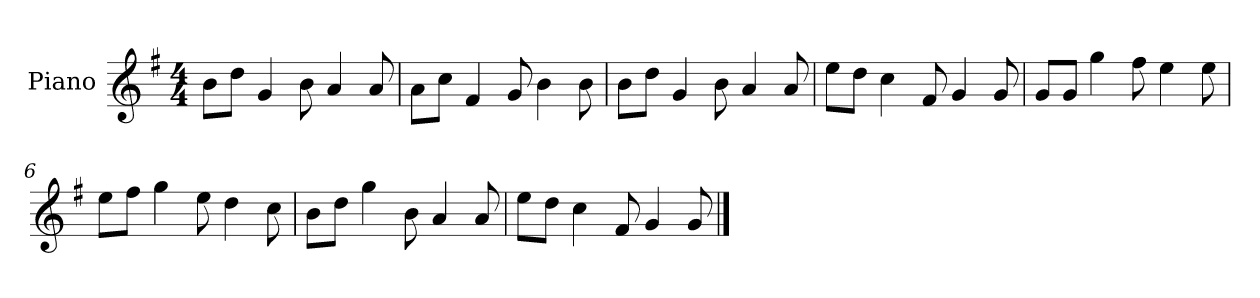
**kern
*part1
*staff1
*I"Piano
*I'P-no
*clefG2
*k[f#]
*M4/4
*MM90
=1
8b\L
8dd\J
4g/
8b\
4a/
8a/
=2
8a\L
8cc\J
4f#/
8g/
4b\
8b\
=3
8b\L
8dd\J
4g/
8b\
4a/
8a/
=4
8ee\L
8dd\J
4cc\
8f#/
4g/
8g/
=5
8g/L
8g/J
4gg\
8ff#\
4ee\
8ee\
!!LO:LB:g=z
=6
8ee\L
8ff#\J
4gg\
8ee\
4dd\
8cc\
=7
8b\L
8dd\J
4gg\
8b\
4a/
8a/
=8
8ee\L
8dd\J
4cc\
8f#/
4g/
8g/
==
*-
